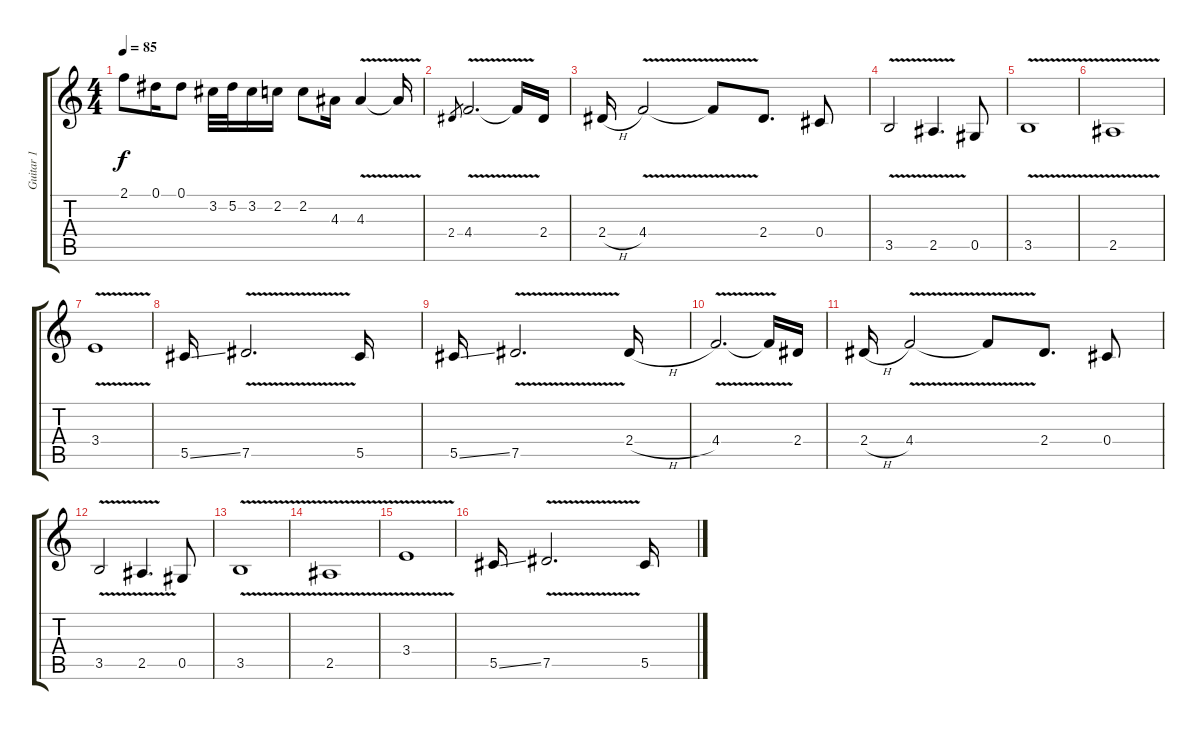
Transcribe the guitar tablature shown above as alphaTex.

\track ("Guitar 1" "Guitar 1") {instrument overdrivenguitar}
\staff {score tabs}
\tuning (Eb4 Bb3 Gb3 Db3 Ab2 Eb2) {hide}
\ts (4 4)
\tempo 85
\clef g2
\ks c
2.1.8{dy f} 0.1.16 0.1.8 3.2.32 5.2.32 3.2.16 2.2.16 2.2.8 4.3.16 4.3{v}.4 4.3{t}.16 |
2.4.8{gr} 4.4{v}.2{d} 4.4{t}.16 2.4.16 |
2.4{h}.16 4.4{v}.2 4.4{t}.8 2.4.8{d} 0.4.8 |
3.5{v}.2 2.5{v}.4{d} 0.5.8 |
3.5{v}.1 |
2.5{v}.1 |
3.4{v}.1 |
5.5{ss}.16 7.5{v}.2{d} 5.5.16 |
5.5{ss}.16 7.5{v}.2{d} 2.4{h}.16 |
4.4{v}.2{d} 4.4{t}.16 2.4.16 |
2.4{h}.16 4.4{v}.2 4.4{t}.8 2.4.8{d} 0.4.8 |
3.5{v}.2 2.5{v}.4{d} 0.5.8 |
3.5{v}.1 |
2.5{v}.1 |
3.4{v}.1 |
5.5{ss}.16 7.5{v}.2{d} 5.5.16
